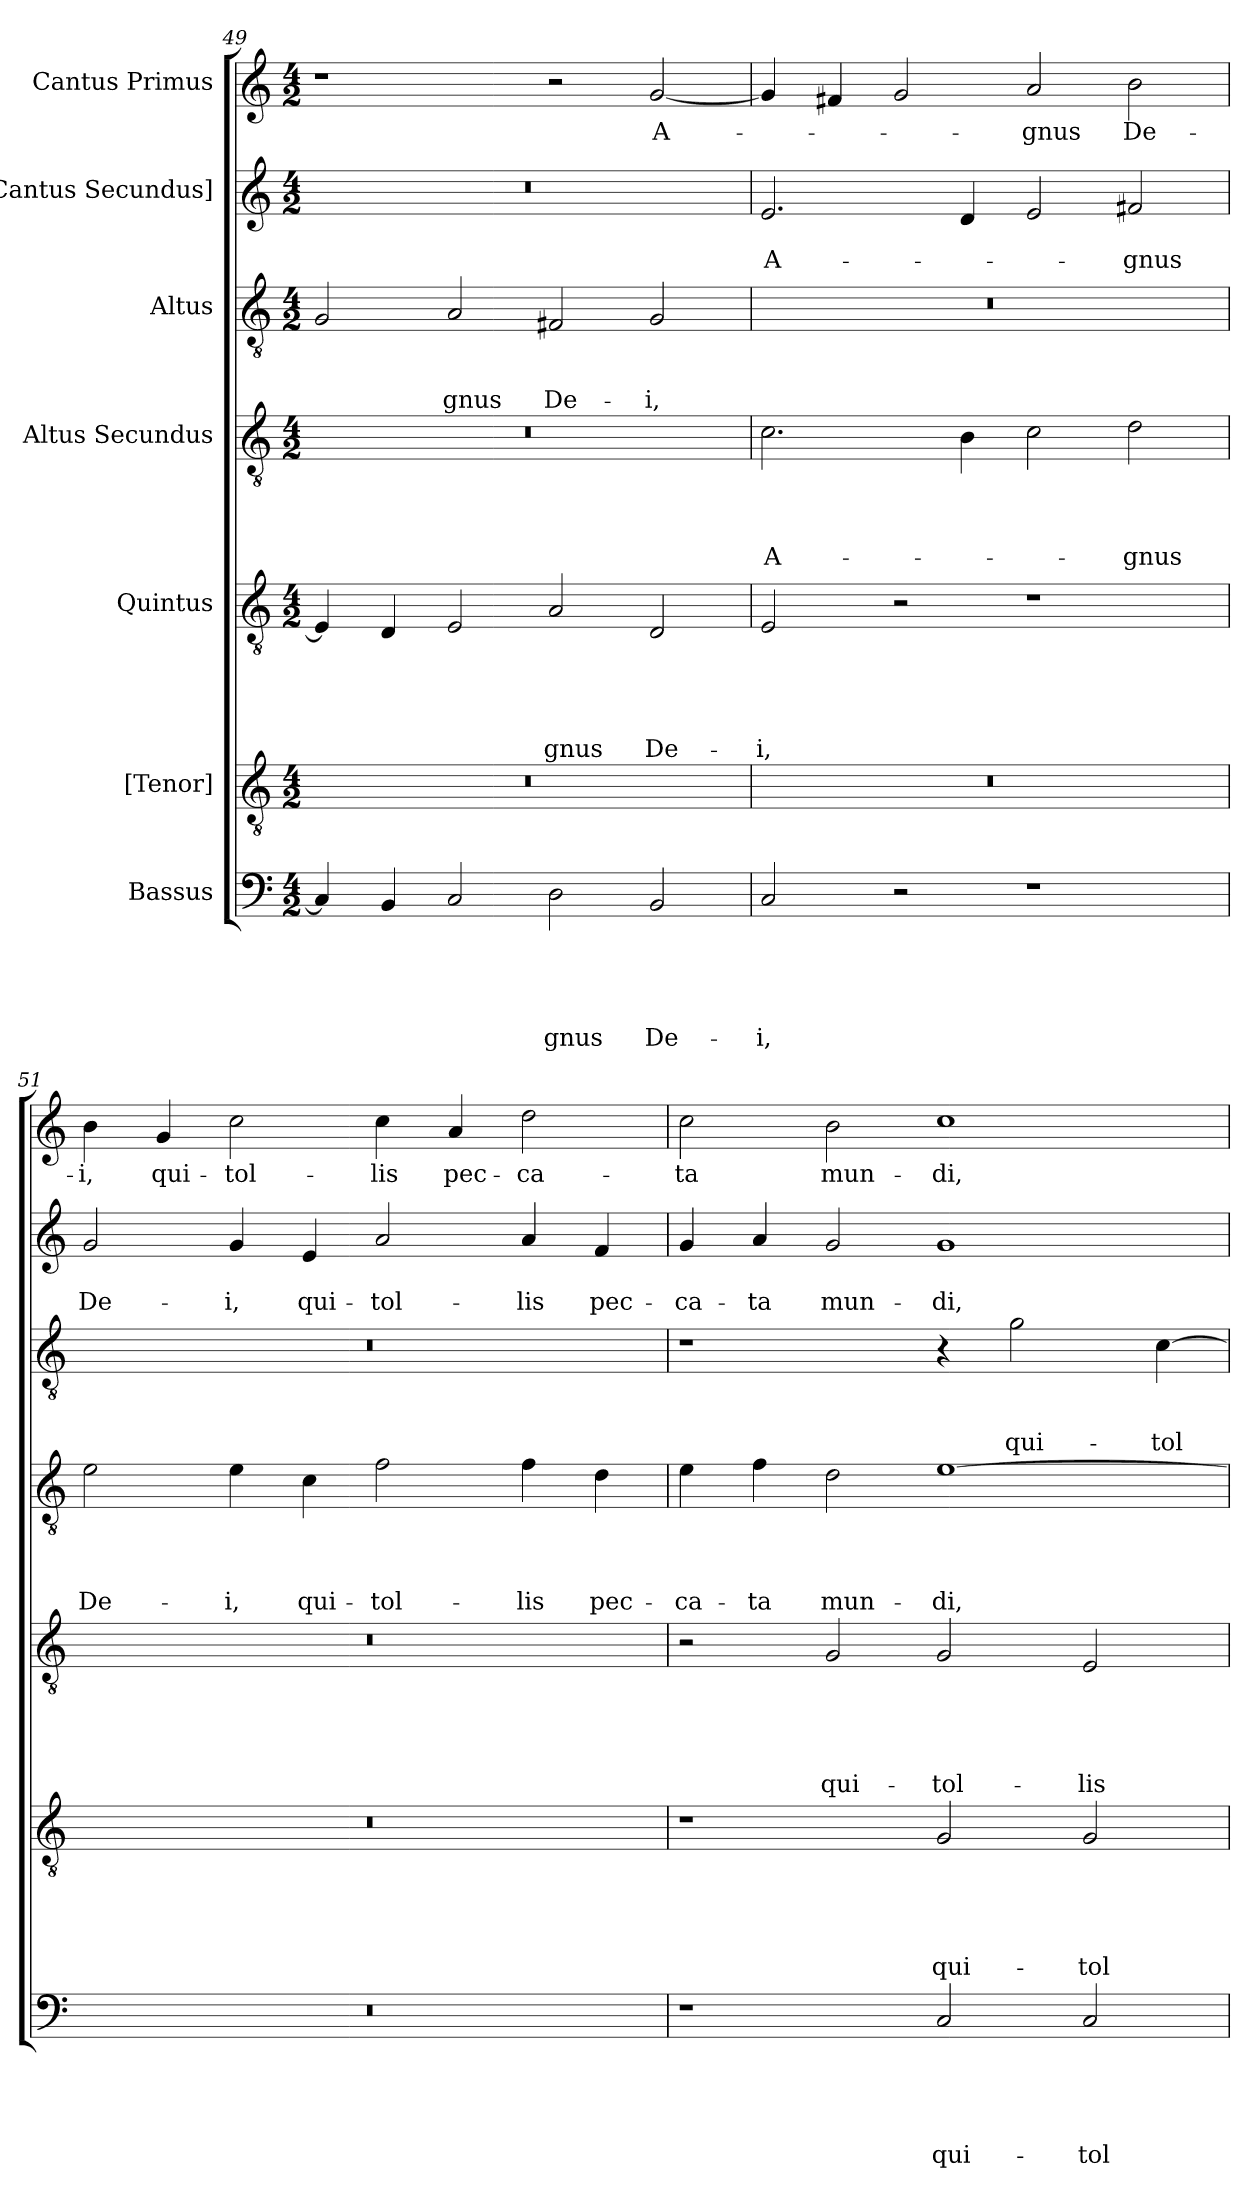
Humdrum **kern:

**kern	**text	**text	**text	**text	**text	**kern	**text	**text	**text	**text	**text	**kern	**text	**text	**text	**text	**text	**kern	**text	**text	**text	**text	**kern	**text	**text	**text	**kern	**text	**text	**kern	**text
*part7	*part7	*part7	*part7	*part7	*part7	*part6	*part6	*part6	*part6	*part6	*part6	*part5	*part5	*part5	*part5	*part5	*part5	*part4	*part4	*part4	*part4	*part4	*part3	*part3	*part3	*part3	*part2	*part2	*part2	*part1	*part1
*staff7	*staff7	*staff7	*staff7	*staff7	*staff7	*staff6	*staff6	*staff6	*staff6	*staff6	*staff6	*staff5	*staff5	*staff5	*staff5	*staff5	*staff5	*staff4	*staff4	*staff4	*staff4	*staff4	*staff3	*staff3	*staff3	*staff3	*staff2	*staff2	*staff2	*staff1	*staff1
*I"Bassus	*	*	*	*	*	*I"[Tenor]	*	*	*	*	*	*I"Quintus	*	*	*	*	*	*I"Altus Secundus	*	*	*	*	*I"Altus	*	*	*	*I"[Cantus Secundus]	*	*	*I"Cantus Primus	*
*clefF4	*	*	*	*	*	*clefGv2	*	*	*	*	*	*clefGv2	*	*	*	*	*	*clefGv2	*	*	*	*	*clefGv2	*	*	*	*clefG2	*	*	*clefG2	*
*k[]	*	*	*	*	*	*k[]	*	*	*	*	*	*k[]	*	*	*	*	*	*k[]	*	*	*	*	*k[]	*	*	*	*k[]	*	*	*k[]	*
*M4/2	*	*	*	*	*	*M4/2	*	*	*	*	*	*M4/2	*	*	*	*	*	*M4/2	*	*	*	*	*M4/2	*	*	*	*M4/2	*	*	*M4/2	*
=49	=49	=49	=49	=49	=49	=49	=49	=49	=49	=49	=49	=49	=49	=49	=49	=49	=49	=49	=49	=49	=49	=49	=49	=49	=49	=49	=49	=49	=49	=49	=49
4C/]	.	.	.	.	.	0r	.	.	.	.	.	4E/]	.	.	.	.	.	0r	.	.	.	.	2G/	.	.	.	0r	.	.	1r	.
4BB/	.	.	.	.	.	.	.	.	.	.	.	4D/	.	.	.	.	.	.	.	.	.	.	.	.	.	.	.	.	.	.	.
2C/	.	.	.	.	.	.	.	.	.	.	.	2E/	.	.	.	.	.	.	.	.	.	.	2A/	.	.	-gnus	.	.	.	.	.
2D\	.	.	.	.	-gnus	.	.	.	.	.	.	2A/	.	.	.	.	-gnus	.	.	.	.	.	2F#X/	.	.	De-	.	.	.	2r	.
2BB/	.	.	.	.	De-	.	.	.	.	.	.	2D/	.	.	.	.	De-	.	.	.	.	.	2G/	.	.	-i,	.	.	.	[2g/	A-
=50	=50	=50	=50	=50	=50	=50	=50	=50	=50	=50	=50	=50	=50	=50	=50	=50	=50	=50	=50	=50	=50	=50	=50	=50	=50	=50	=50	=50	=50	=50	=50
2C/	.	.	.	.	-i,	0r	.	.	.	.	.	2E/	.	.	.	.	-i,	2.c\	.	.	.	A-	0r	.	.	.	2.e/	.	A-	4g/]	.
.	.	.	.	.	.	.	.	.	.	.	.	.	.	.	.	.	.	.	.	.	.	.	.	.	.	.	.	.	.	4f#X/	.
2r	.	.	.	.	.	.	.	.	.	.	.	2r	.	.	.	.	.	.	.	.	.	.	.	.	.	.	.	.	.	2g/	.
.	.	.	.	.	.	.	.	.	.	.	.	.	.	.	.	.	.	4B\	.	.	.	.	.	.	.	.	4d/	.	.	.	.
1r	.	.	.	.	.	.	.	.	.	.	.	1r	.	.	.	.	.	2c\	.	.	.	.	.	.	.	.	2e/	.	.	2a/	-gnus
.	.	.	.	.	.	.	.	.	.	.	.	.	.	.	.	.	.	2d\	.	.	.	-gnus	.	.	.	.	2f#X/	.	-gnus	2b\	De-
=51	=51	=51	=51	=51	=51	=51	=51	=51	=51	=51	=51	=51	=51	=51	=51	=51	=51	=51	=51	=51	=51	=51	=51	=51	=51	=51	=51	=51	=51	=51	=51
0r	.	.	.	.	.	0r	.	.	.	.	.	0r	.	.	.	.	.	2e\	.	.	.	De-	0r	.	.	.	2g/	.	De-	4b\	-i,
.	.	.	.	.	.	.	.	.	.	.	.	.	.	.	.	.	.	.	.	.	.	.	.	.	.	.	.	.	.	4g/	qui-
.	.	.	.	.	.	.	.	.	.	.	.	.	.	.	.	.	.	4e\	.	.	.	-i,	.	.	.	.	4g/	.	-i,	2cc\	tol-
.	.	.	.	.	.	.	.	.	.	.	.	.	.	.	.	.	.	4c\	.	.	.	qui-	.	.	.	.	4e/	.	qui-	.	.
.	.	.	.	.	.	.	.	.	.	.	.	.	.	.	.	.	.	2f\	.	.	.	tol-	.	.	.	.	2a/	.	tol-	4cc\	-lis
.	.	.	.	.	.	.	.	.	.	.	.	.	.	.	.	.	.	.	.	.	.	.	.	.	.	.	.	.	.	4a/	pec-
.	.	.	.	.	.	.	.	.	.	.	.	.	.	.	.	.	.	4f\	.	.	.	-lis	.	.	.	.	4a/	.	-lis	2dd\	-ca-
.	.	.	.	.	.	.	.	.	.	.	.	.	.	.	.	.	.	4d\	.	.	.	pec-	.	.	.	.	4f/	.	pec-	.	.
=52	=52	=52	=52	=52	=52	=52	=52	=52	=52	=52	=52	=52	=52	=52	=52	=52	=52	=52	=52	=52	=52	=52	=52	=52	=52	=52	=52	=52	=52	=52	=52
1r	.	.	.	.	.	1r	.	.	.	.	.	2r	.	.	.	.	.	4e\	.	.	.	-ca-	1r	.	.	.	4g/	.	-ca-	2cc\	-ta
.	.	.	.	.	.	.	.	.	.	.	.	.	.	.	.	.	.	4f\	.	.	.	-ta	.	.	.	.	4a/	.	-ta	.	.
.	.	.	.	.	.	.	.	.	.	.	.	2G/	.	.	.	.	qui-	2d\	.	.	.	mun-	.	.	.	.	2g/	.	mun-	2b\	mun-
2C/	.	.	.	.	qui-	2G/	.	.	.	.	qui-	2G/	.	.	.	.	tol-	[1e\	.	.	.	-di,	4r	.	.	.	1g/	.	-di,	1cc\	-di,
.	.	.	.	.	.	.	.	.	.	.	.	.	.	.	.	.	.	.	.	.	.	.	2g\	.	.	qui-	.	.	.	.	.
2C/	.	.	.	.	tol-	2G/	.	.	.	.	tol-	2E/	.	.	.	.	-lis	.	.	.	.	.	.	.	.	.	.	.	.	.	.
.	.	.	.	.	.	.	.	.	.	.	.	.	.	.	.	.	.	.	.	.	.	.	[4c\	.	.	tol-	.	.	.	.	.
=	=	=	=	=	=	=	=	=	=	=	=	=	=	=	=	=	=	=	=	=	=	=	=	=	=	=	=	=	=	=	=
*-	*-	*-	*-	*-	*-	*-	*-	*-	*-	*-	*-	*-	*-	*-	*-	*-	*-	*-	*-	*-	*-	*-	*-	*-	*-	*-	*-	*-	*-	*-	*-
